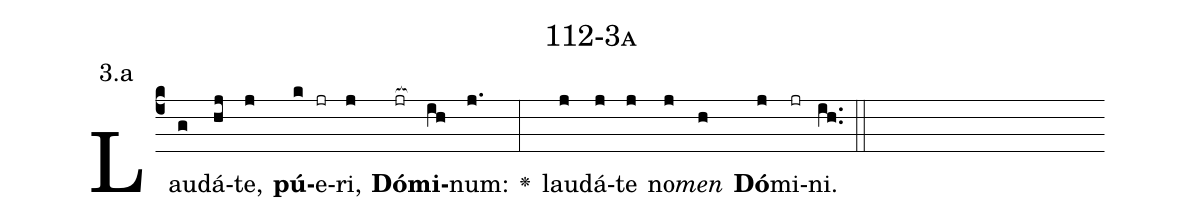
name: 112-3a;
annotation: 3.a;
%%
(c4)Lau(g)dá(hj)te,(j) <b>pú</b>(k)e(jr)ri,(j) <b>Dó</b>(jr[ocb:1{])<b>mi</b>(ih[ocb:0}])num:(j.) <v>\greheightstar</v>(:) lau(j)dá(j)te(j) no(j)<i>men</i>(h) <b>Dó</b>(j)mi(jr)ni.(ih..) (::)


%E(j) u(j) o(j) u(h) a(j) e.(ih..) (::)
